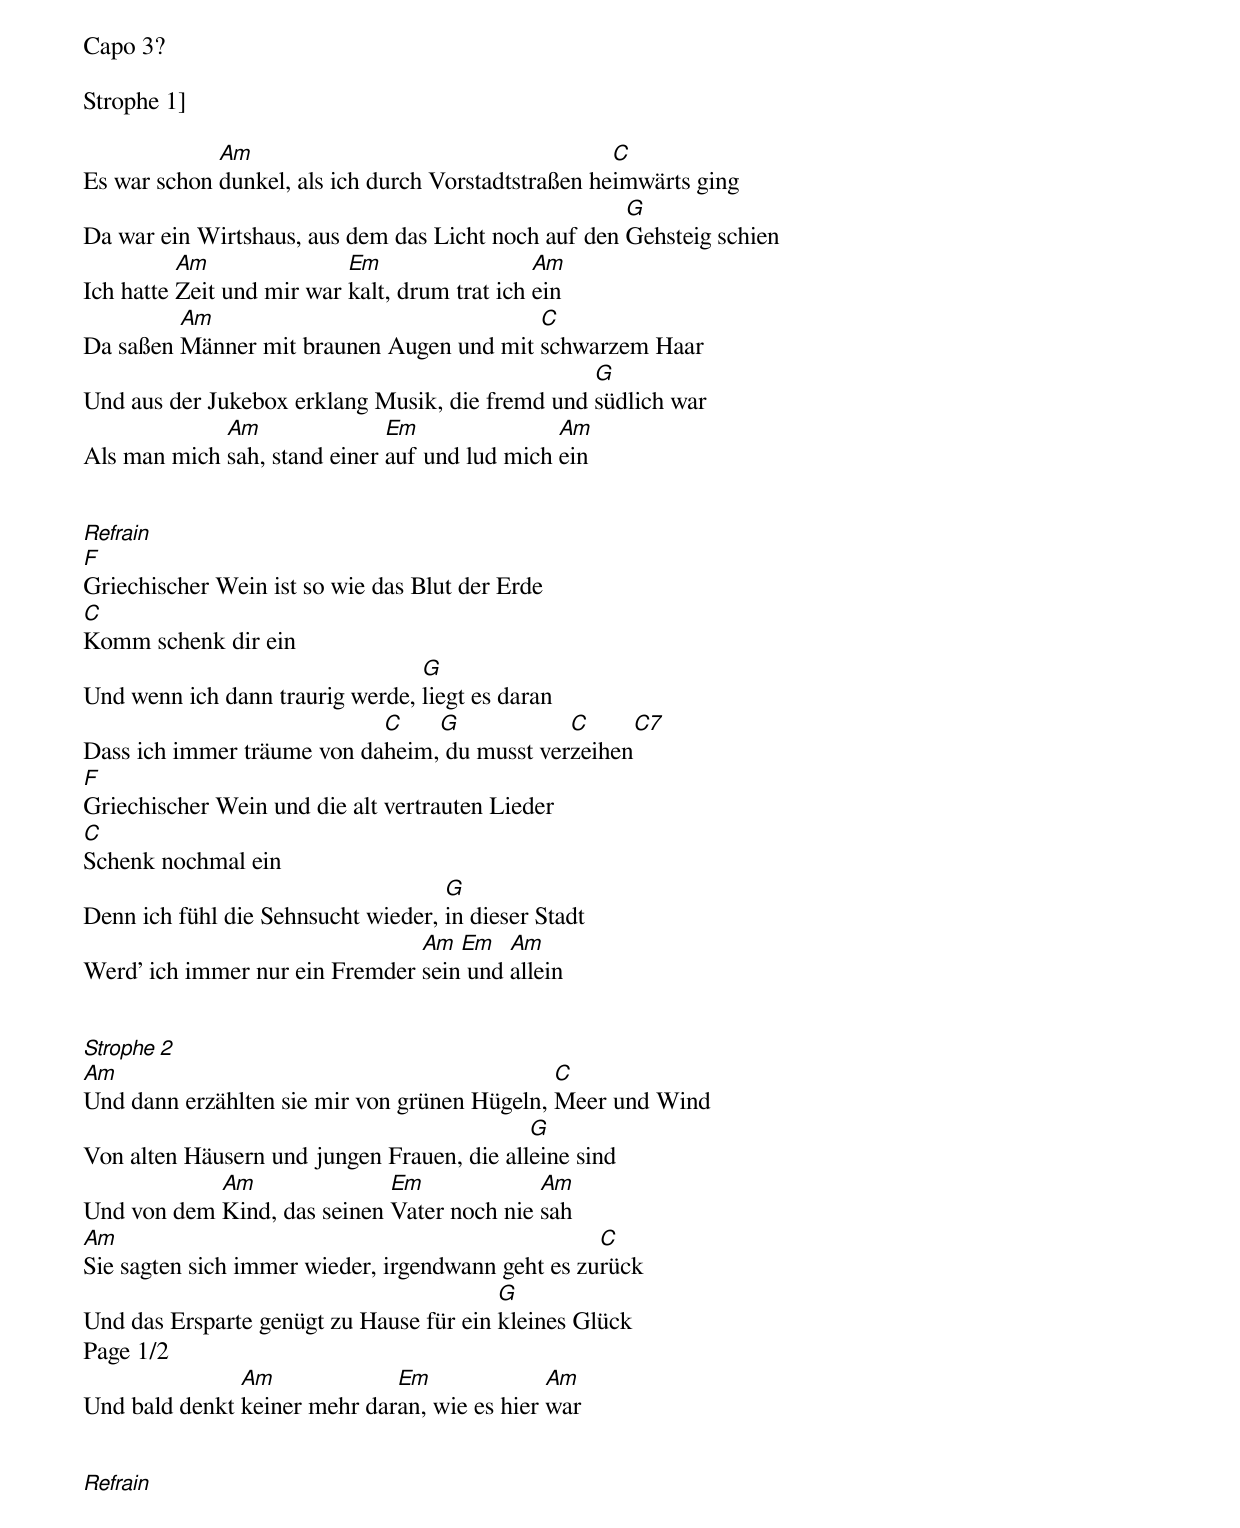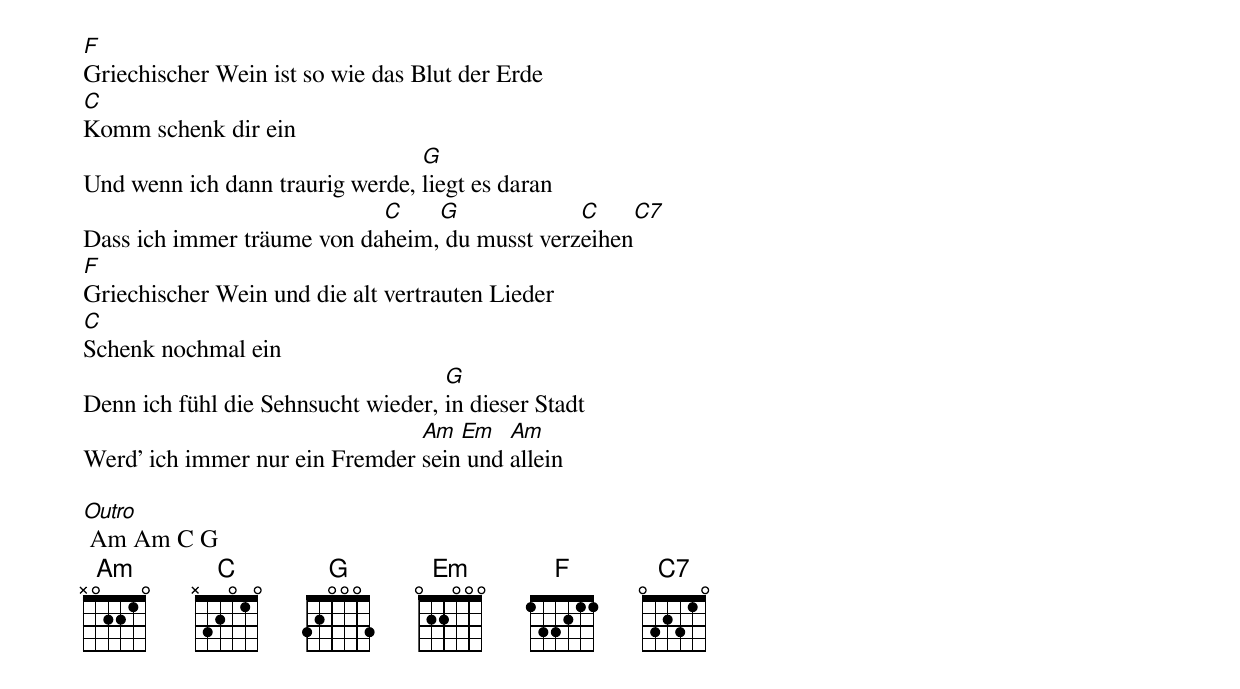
Capo 3?

Strophe 1]

Es war schon [Am]dunkel, als ich durch Vorstadtstraßen he[C]imwärts ging
Da war ein Wirtshaus, aus dem das Licht noch auf den [G]Gehsteig schien
Ich hatte [Am]Zeit und mir war [Em]kalt, drum trat ich [Am]ein
Da saßen [Am]Männer mit braunen Augen und mit [C]schwarzem Haar
Und aus der Jukebox erklang Musik, die fremd und [G]südlich war
Als man mich [Am]sah, stand einer [Em]auf und lud mich [Am]ein


[Refrain]
[F]Griechischer Wein ist so wie das Blut der Erde
[C]Komm schenk dir ein
Und wenn ich dann traurig werde, [G]liegt es daran
Dass ich immer träume von da[C]heim,[G] du musst ver[C]zeihen[C7]
[F]Griechischer Wein und die alt vertrauten Lieder
[C]Schenk nochmal ein
Denn ich fühl die Sehnsucht wieder, [G]in dieser Stadt
Werd' ich immer nur ein Fremder [Am]sein[Em] und [Am]allein


[Strophe 2]
[Am]Und dann erzählten sie mir von grünen Hügeln, [C]Meer und Wind
Von alten Häusern und jungen Frauen, die all[G]eine sind
Und von dem [Am]Kind, das seinen [Em]Vater noch nie [Am]sah
[Am]Sie sagten sich immer wieder, irgendwann geht es zu[C]rück
Und das Ersparte genügt zu Hause für ein [G]kleines Glück
Page 1/2
Und bald denkt [Am]keiner mehr dar[Em]an, wie es hier [Am]war


[Refrain]
[F]Griechischer Wein ist so wie das Blut der Erde
[C]Komm schenk dir ein
Und wenn ich dann traurig werde, [G]liegt es daran
Dass ich immer träume von da[C]heim,[G] du musst verz[C]eihen[C7]
[F]Griechischer Wein und die alt vertrauten Lieder
[C]Schenk nochmal ein
Denn ich fühl die Sehnsucht wieder, [G]in dieser Stadt
Werd' ich immer nur ein Fremder [Am]sein[Em] und [Am]allein

[Outro] Am Am C G
